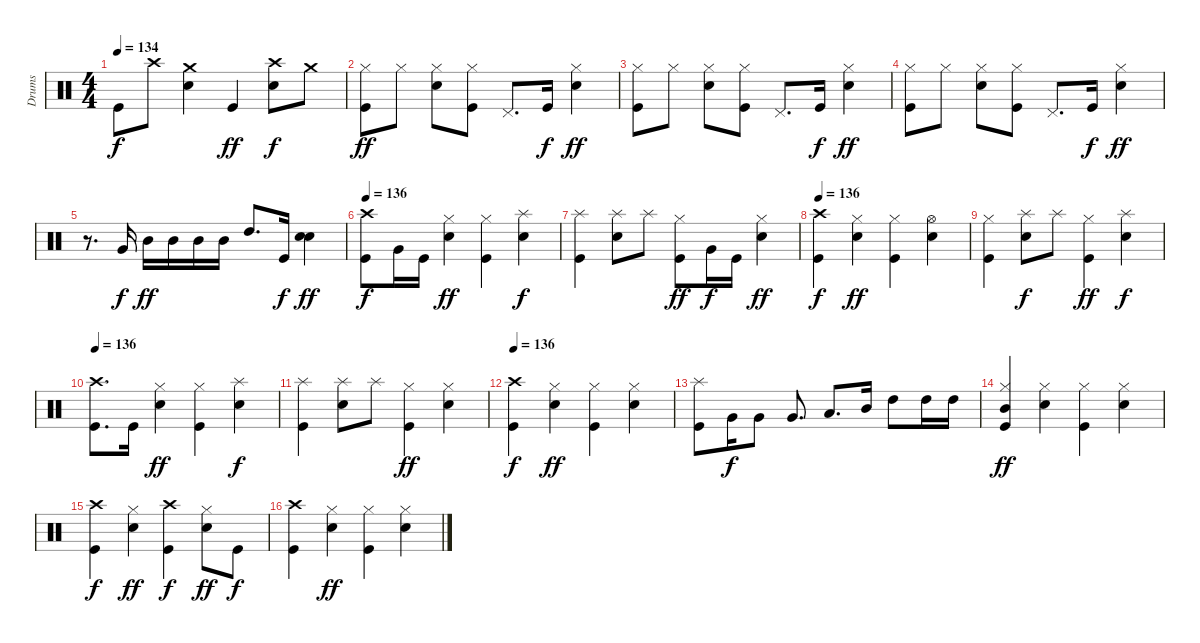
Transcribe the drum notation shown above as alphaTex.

\track ("Drums" "Drums") {instrument percussion}
\staff {score}
\articulation defaults
\ts (4 4)
\tempo 134
\clef neutral
\ks c "Kick (hit)".8{dy f} "Crash high (hit)".8
("Crash medium (hit)" "Snare (hit) 2").4 "Kick (hit)".4{dy ff} ("Crash high (hit)" "Snare (hit) 2").8{dy f} "Crash medium (hit)".8 |
("Hi-Hat (closed)" "Kick (hit)").8{dy ff} "Hi-Hat (closed)".8 ("Hi-Hat (closed)" "Snare (hit) 2").8 ("Hi-Hat (closed)" "Kick (hit)").8 "Pedal Hi-Hat (hit)".8{d} "Kick (hit)".16{dy f} ("Hi-Hat (closed)" "Snare (hit) 2").4{dy ff} |
("Hi-Hat (closed)" "Kick (hit)").8 "Hi-Hat (closed)".8 ("Hi-Hat (closed)" "Snare (hit) 2").8 ("Hi-Hat (closed)" "Kick (hit)").8 "Pedal Hi-Hat (hit)".8{d} "Kick (hit)".16{dy f} ("Hi-Hat (closed)" "Snare (hit) 2").4{dy ff} |
("Hi-Hat (closed)" "Kick (hit)").8 "Hi-Hat (closed)".8 ("Hi-Hat (closed)" "Snare (hit) 2").8 ("Hi-Hat (closed)" "Kick (hit)").8 "Pedal Hi-Hat (hit)".8{d} "Kick (hit)".16{dy f} ("Hi-Hat (closed)" "Snare (hit) 2").4{dy ff} |
r.8{d} "Very Low Tom (hit)".16{dy f} "Mid Tom (hit)".16{dy ff} "Mid Tom (hit)".16 "Mid Tom (hit)".16 "Mid Tom (hit)".16 "High Tom (hit)".8{d} "Kick (hit)".16{dy f} ("Snare (hit) 2" "Snare (hit) 2").4{dy ff} |
\tempo 136
("Crash high (hit)" "Kick (hit)").8{dy f} "Very Low Tom (hit)".16 "Kick (hit)".16 ("Hi-Hat (closed)" "Snare (hit) 2").4{dy ff} ("Hi-Hat (closed)" "Kick (hit)").4 ("Splash (hit)" "Snare (hit) 2").4{dy f} |
("Splash (hit)" "Kick (hit)").4 ("Splash (hit)" "Snare (hit) 2").8 "Splash (hit)".8 ("Hi-Hat (closed)" "Kick (hit)").8{dy ff} "Very Low Tom (hit)".16{dy f} "Kick (hit)".16 ("Hi-Hat (closed)" "Snare (hit) 2").4{dy ff} |
\tempo 136
("Crash high (hit)" "Kick (hit)").4{dy f} ("Hi-Hat (closed)" "Snare (hit) 2").4{dy ff} ("Hi-Hat (closed)" "Kick (hit)").4 ("Hi-Hat (open)" "Snare (hit) 2").4 |
("Hi-Hat (closed)" "Kick (hit)").4 ("Splash (hit)" "Snare (hit) 2").8{dy f} "Splash (hit)".8 ("Hi-Hat (closed)" "Kick (hit)").4{dy ff} ("Splash (hit)" "Snare (hit) 2").4{dy f} |
\tempo 136
("Crash high (hit)" "Kick (hit)").8{d} "Kick (hit)".16 ("Hi-Hat (closed)" "Snare (hit) 2").4{dy ff} ("Hi-Hat (closed)" "Kick (hit)").4 ("Splash (hit)" "Snare (hit) 2").4{dy f} |
("Splash (hit)" "Kick (hit)").4 ("Splash (hit)" "Snare (hit) 2").8 "Splash (hit)".8 ("Hi-Hat (closed)" "Kick (hit)").4{dy ff} ("Hi-Hat (closed)" "Snare (hit) 2").4 |
\tempo 136
("Crash high (hit)" "Kick (hit)").4{dy f} ("Hi-Hat (closed)" "Snare (hit) 2").4{dy ff} ("Hi-Hat (closed)" "Kick (hit)").4 ("Hi-Hat (closed)" "Snare (hit) 2").4 |
("Splash (hit)" "Kick (hit)").8 "Very Low Tom (hit)".16{dy f} "Very Low Tom (hit)".8 "Very Low Tom (hit)".8{d} "Low Tom (hit)".8{d} "Mid Tom (hit)".16 "High Tom (hit)".8 "High Tom (hit)".16 "High Tom (hit)".16 |
("Hi-Hat (closed)" "Mid Tom (hit)" "Kick (hit)").4{dy ff} ("Hi-Hat (closed)" "Snare (hit) 2").4 ("Hi-Hat (closed)" "Kick (hit)").4 ("Hi-Hat (closed)" "Snare (hit) 2").4 |
("Crash high (hit)" "Kick (hit)").4{dy f} ("Hi-Hat (closed)" "Snare (hit) 2").4{dy ff} ("Crash high (hit)" "Kick (hit)").4{dy f} ("Hi-Hat (closed)" "Snare (hit) 2").8{dy ff} "Kick (hit)".8{dy f} |
("Crash high (hit)" "Kick (hit)").4 ("Hi-Hat (closed)" "Snare (hit) 2").4{dy ff} ("Hi-Hat (closed)" "Kick (hit)").4 ("Hi-Hat (closed)" "Snare (hit) 2").4
